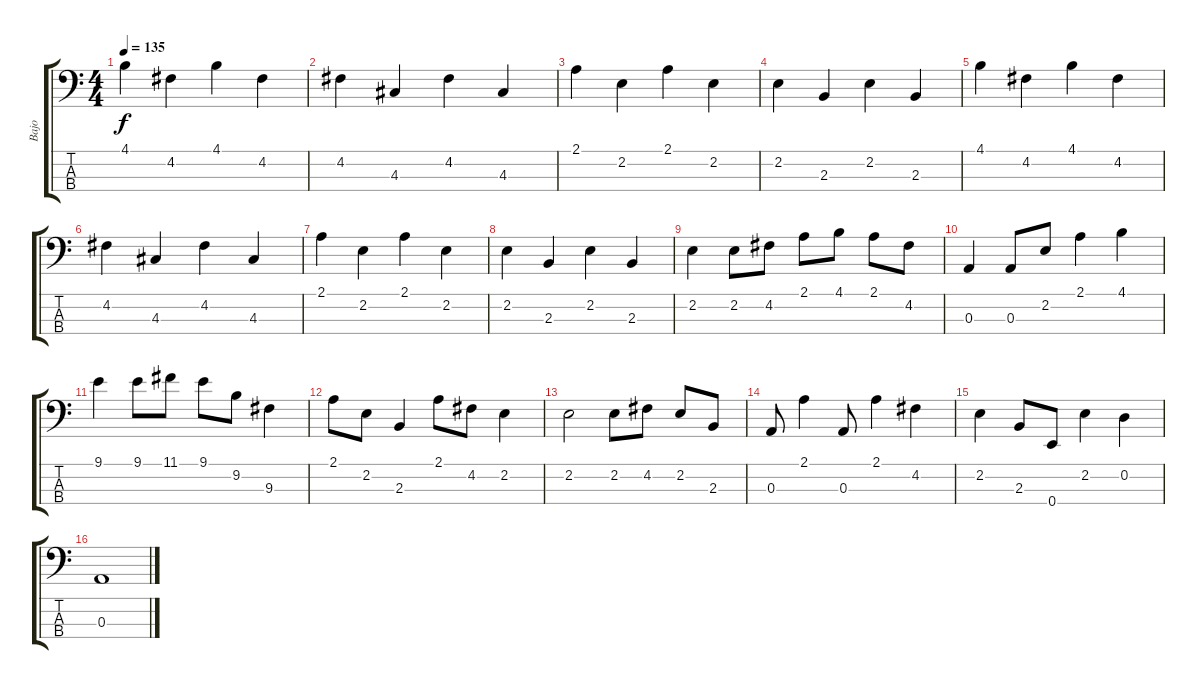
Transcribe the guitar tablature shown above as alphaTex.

\track ("Bajo" "Bajo") {instrument electricbasspick}
\staff {score tabs}
\tuning (G2 D2 A1 E1) {hide}
\ts (4 4)
\tempo 135
\clef f4
\ks c
4.1.4{dy f instrument electricbasspick} 4.2.4 4.1.4 4.2.4 |
4.2.4 4.3.4 4.2.4 4.3.4 |
2.1.4 2.2.4 2.1.4 2.2.4 |
2.2.4 2.3.4 2.2.4 2.3.4 |
4.1.4 4.2.4 4.1.4 4.2.4 |
4.2.4 4.3.4 4.2.4 4.3.4 |
2.1.4 2.2.4 2.1.4 2.2.4 |
2.2.4 2.3.4 2.2.4 2.3.4 |
2.2.4{volume 15} 2.2.8 4.2.8 2.1.8 4.1.8 2.1.8 4.2.8 |
0.3.4 0.3.8 2.2.8 2.1.4 4.1.4 |
9.1.4 9.1.8 11.1.8 9.1.8 9.2.8 9.3.4 |
2.1.8 2.2.8 2.3.4 2.1.8 4.2.8 2.2.4 |
2.2.2 2.2.8 4.2.8 2.2.8 2.3.8 |
0.3.8 2.1.4 0.3.8 2.1.4 4.2.4 |
2.2.4 2.3.8 0.4.8 2.2.4 0.2.4 |
0.3.1
